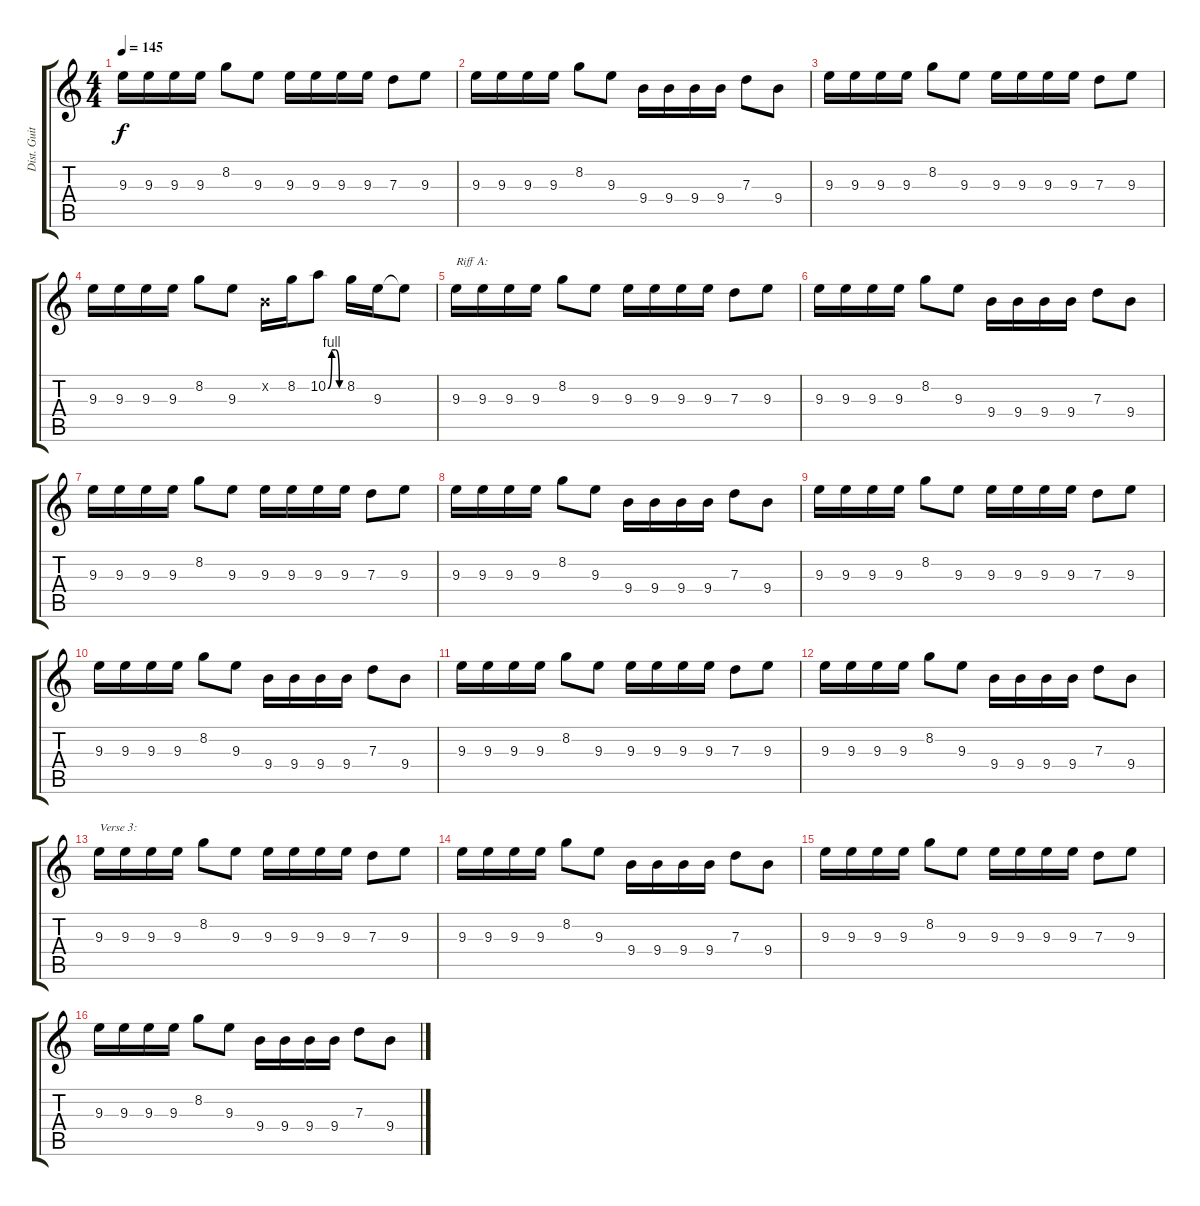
\track ("Dist. Guitar 1" "Dist. Guit") {instrument overdrivenguitar}
\staff {score tabs}
\tuning (E4 B3 G3 D3 A2 E2) {hide}
\ts (4 4)
\tempo 145
\clef g2
\ks c
9.3.16{dy f} 9.3.16 9.3.16 9.3.16 8.2.8 9.3.8 9.3.16 9.3.16 9.3.16 9.3.16 7.3.8 9.3.8 |
9.3.16 9.3.16 9.3.16 9.3.16 8.2.8 9.3.8 9.4.16 9.4.16 9.4.16 9.4.16 7.3.8 9.4.8 |
9.3.16 9.3.16 9.3.16 9.3.16 8.2.8 9.3.8 9.3.16 9.3.16 9.3.16 9.3.16 7.3.8 9.3.8 |
9.3.16 9.3.16 9.3.16 9.3.16 8.2.8 9.3.8 0.2{x}.16 8.2.16 10.2{be (custom 0 0 15 4 30 4 45 0 60 0)}.8 8.2.16 9.3.16 9.3{t}.8 |
9.3.16{txt "Riff A:"} 9.3.16 9.3.16 9.3.16 8.2.8 9.3.8 9.3.16 9.3.16 9.3.16 9.3.16 7.3.8 9.3.8 |
9.3.16 9.3.16 9.3.16 9.3.16 8.2.8 9.3.8 9.4.16 9.4.16 9.4.16 9.4.16 7.3.8 9.4.8 |
9.3.16 9.3.16 9.3.16 9.3.16 8.2.8 9.3.8 9.3.16 9.3.16 9.3.16 9.3.16 7.3.8 9.3.8 |
9.3.16 9.3.16 9.3.16 9.3.16 8.2.8 9.3.8 9.4.16 9.4.16 9.4.16 9.4.16 7.3.8 9.4.8 |
9.3.16 9.3.16 9.3.16 9.3.16 8.2.8 9.3.8 9.3.16 9.3.16 9.3.16 9.3.16 7.3.8 9.3.8 |
9.3.16 9.3.16 9.3.16 9.3.16 8.2.8 9.3.8 9.4.16 9.4.16 9.4.16 9.4.16 7.3.8 9.4.8 |
9.3.16 9.3.16 9.3.16 9.3.16 8.2.8 9.3.8 9.3.16 9.3.16 9.3.16 9.3.16 7.3.8 9.3.8 |
9.3.16 9.3.16 9.3.16 9.3.16 8.2.8 9.3.8 9.4.16 9.4.16 9.4.16 9.4.16 7.3.8 9.4.8 |
9.3.16{txt "Verse 3:"} 9.3.16 9.3.16 9.3.16 8.2.8 9.3.8 9.3.16 9.3.16 9.3.16 9.3.16 7.3.8 9.3.8 |
9.3.16 9.3.16 9.3.16 9.3.16 8.2.8 9.3.8 9.4.16 9.4.16 9.4.16 9.4.16 7.3.8 9.4.8 |
9.3.16 9.3.16 9.3.16 9.3.16 8.2.8 9.3.8 9.3.16 9.3.16 9.3.16 9.3.16 7.3.8 9.3.8 |
9.3.16 9.3.16 9.3.16 9.3.16 8.2.8 9.3.8 9.4.16 9.4.16 9.4.16 9.4.16 7.3.8 9.4.8
